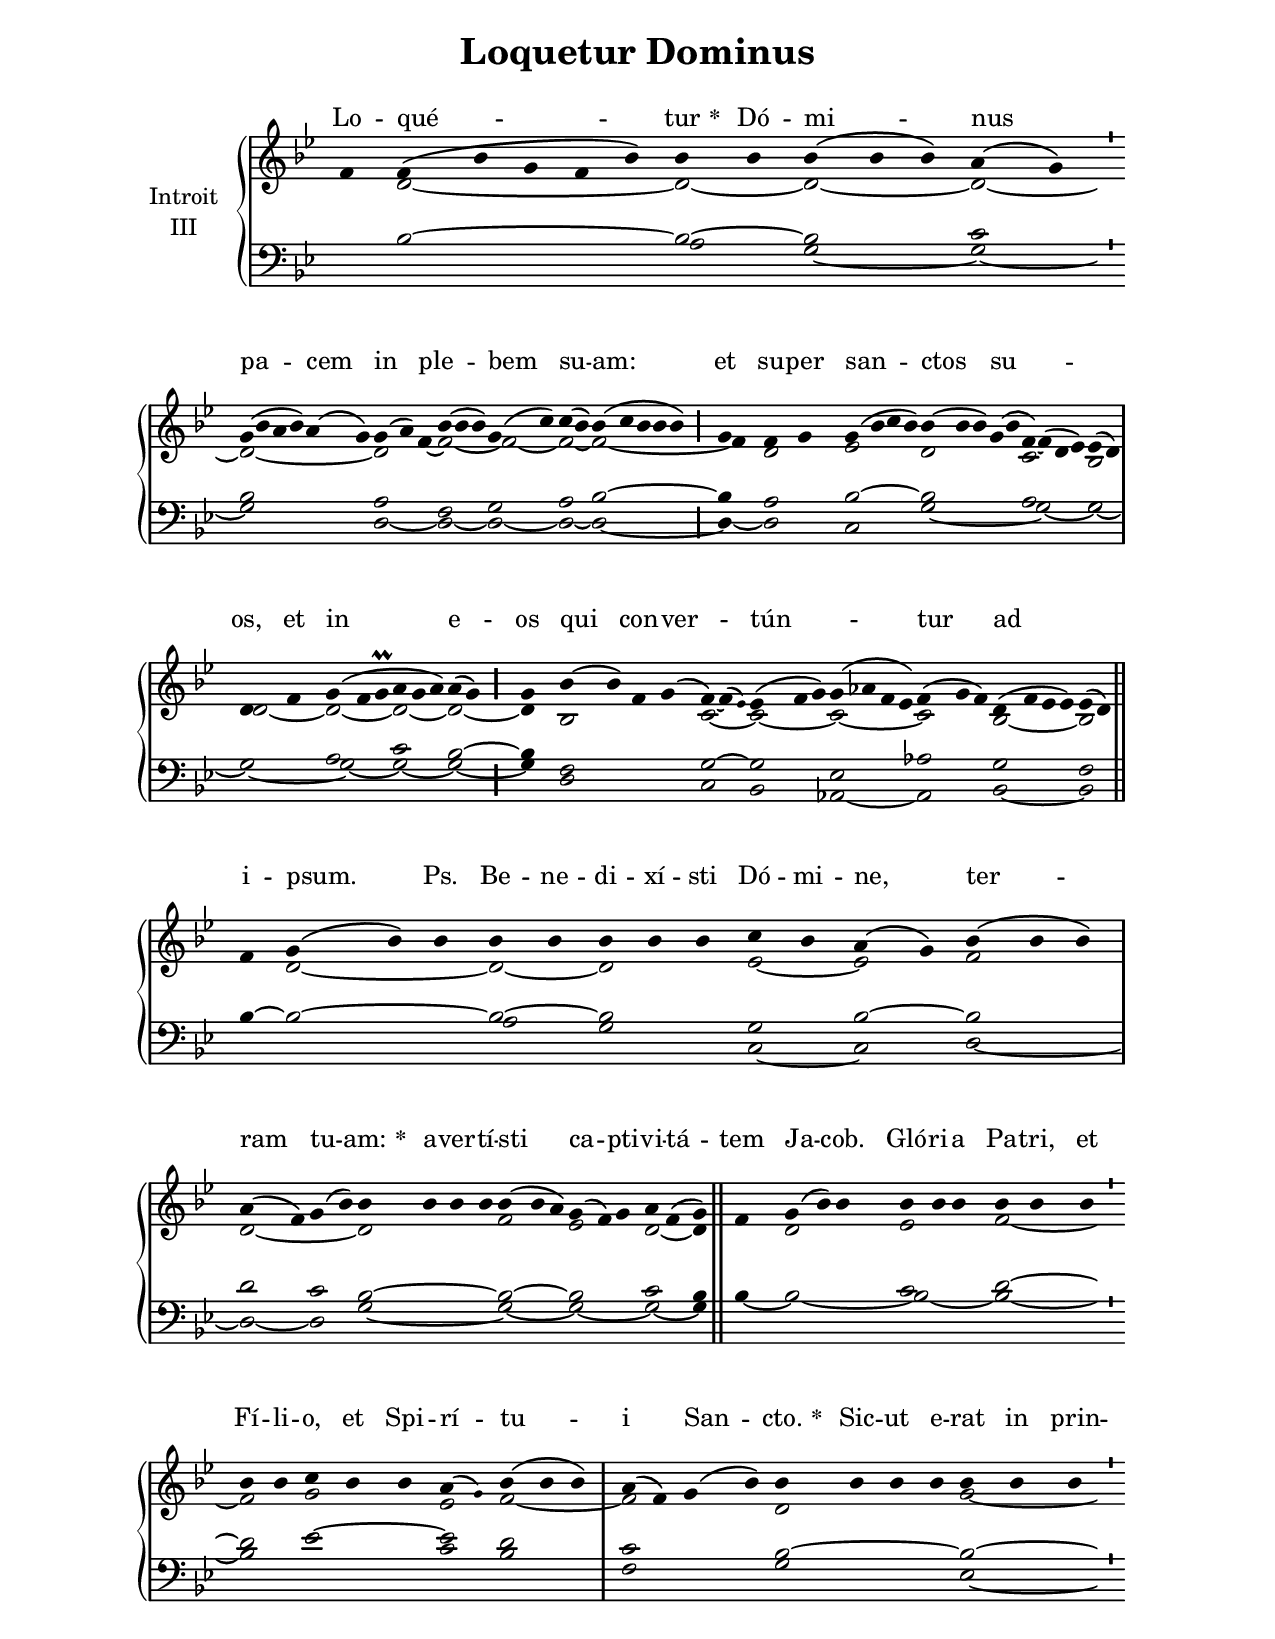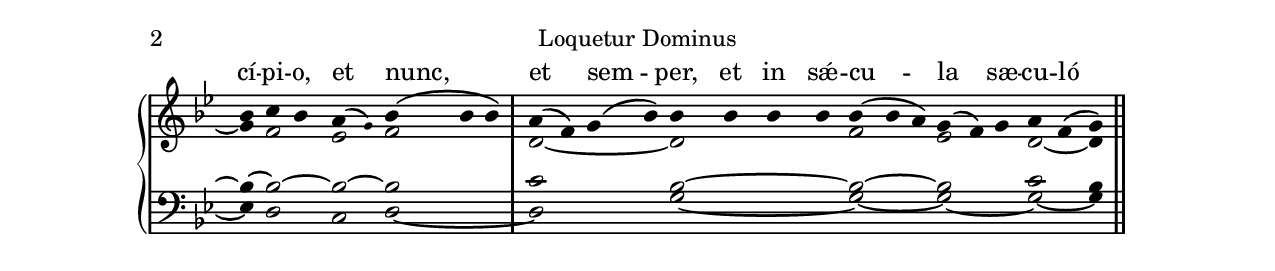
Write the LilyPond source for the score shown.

\version "2.18"
\include "gregorian.ly"
\include "noh2.ily"


%Page reference: page iii.214
%(volume.page)

global = {
 \key g \minor
 \cadenzaOn 
}

\header {
  title = \markup \center-column {"Loquetur Dominus" \vspace #1 }
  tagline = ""
  composer = ""
}

\paper {
 #(include-special-characters)
  oddHeaderMarkup = \markup \fill-line {
    \line {}
    \center-column {
      \on-the-fly #first-page     " "
      \on-the-fly #not-first-page "Loquetur Dominus"
    }
    \line { \on-the-fly #print-page-number-check-first \fromproperty #'page:page-number-string }
  }
  evenHeaderMarkup = \markup \fill-line {
    \line { \on-the-fly #print-page-number-check-first \fromproperty #'page:page-number-string }
    \center-column { "Loquetur Dominus" }
    \line {}
  }
}

chantText = \lyricmode {
Lo -- qué -- tur 
\set stanza = " * " Dó -- mi -- nus pa -- cem in ple -- _ bem su -- am: 
et su -- per san -- ctos su -- _ os, 
et in e -- os 
qui con -- ver -- tún -- _ tur ad _ i -- psum. Ps. 
Be -- ne -- di -- xí -- sti Dó -- mi -- ne, ter -- ram tu -- am: 
\set stanza = " * " 
a -- ver -- tí -- sti ca -- pti -- vi -- tá -- tem Ja -- cob. 
Gló -- ri -- a Pa -- tri, et Fí -- li -- o, et Spi -- rí -- tu -- i San -- cto. 
\set stanza = " * " 
Sic -- ut e -- rat in prin -- cí -- pi -- o, et nunc, et sem -- per, 
et in sǽ -- cu -- la sæ -- cu -- ló -- rum. A -- men. }

chantMusic = {
\tieDown   f'4 f'4 ( bes'4 g'4 f'4 bes'4) bes'4  bes'4 bes'4 ( bes'4 bes'4) a'4 ( g'4) \divisioMinima
 g'4 ( bes'4 a'4 bes'4) a'4 ( g'4) g'4 ( a'4) f'4 bes'4 ( bes'4 bes'4) g'4 ( c''4) c''4 ( bes'4) bes'4 ( c''4 bes'4 bes'4 bes'4) \divisioMaior
 g'4 f'4 g'4 g'4 ( bes'4 c''4 bes'4) bes'4 ( bes'4 bes'4) g'4 ( bes'4 f'4) ~ f'4 ( d'4 ees'4) ees'4 ( d'4) \divisioMaxima
 d'4 f'4 g'4 ( f'4 g'\prall a'4 g'4 a'4) a'4 ( g'4) \divisioMaior
 g'4 bes'4 ( bes'4) f'4 g'4 ( f'4) ~ f'4 ( \once \tweak #'font-size #-4 ees' ) ees'4 ( f'4 g'4)  g'4 ( aes'4 f'4 ees'4) f'4 ( g'4 f'4) d'4 ( f'4 ees'4 ees'4) ees'4 ( d'4) \finalis
 f'4 g'4 ( bes'4) bes'4 bes'4 bes'4 bes'4 bes'4 bes'4 c''4 bes'4 a'4 ( g'4) bes'4 ( bes'4 bes'4) \divisioMaxima
 a'4 ( f'4) g'4 ( bes'4) bes'4 bes'4 bes'4 bes'4 bes'4 ( bes'4 a'4) g'4 ( f'4) g'4 a'4 f'4 ( g'4) \finalis
  f'4 g'4 ( bes'4) bes'4 bes'4 bes'4 bes'4 bes'4 bes'4 bes'4 \divisioMinima
 bes'4 bes'4 c''4 bes'4 bes'4 a'4 ( \once \tweak #'font-size #-4 g' ) bes'4 ( bes'4 bes'4) \divisioMaxima
 a'4 ( f'4) g'4 ( bes'4) bes'4 bes'4 bes'4 bes'4 bes'4 bes'4 bes'4 \divisioMinima
 bes'4 c''4 bes'4 a'4 ( \once \tweak #'font-size #-4 g' ) bes'4 ( bes'4 bes'4) \divisioMaxima
 a'4 ( f'4) g'4 ( bes'4) bes'4 bes'4 bes'4 bes'4 bes'4 ( bes'4 a'4) g'4 ( f'4) g'4 a'4 f'4 ( g'4) \finalis

}

altoMusic = {
r4 d'2*5/2 ~ d'2 ~ d'2*3/2 ~ d'2 ~ \divisioMinima
d'2*6/2 ~ d'2 f'4 ~ f'2*3/2 ~ f'2 ~ f'2 ~ f'2*5/2 ~ \divisioMaior
f'4 d'2 ees'2*4/2 d'2*5/2 c'2*4/2 bes2 \divisioMaxima
d'2 ~ d'2*3/2 ~ d'2*3/2 ~ d'2 ~ \divisioMaior
d'4 bes2*4/2 c'2*3/2 ~ c'2*3/2 ~ c'2*4/2 ~ c'2*3/2 bes2*4/2 ~ bes2 \finalis
r4 d'2*3/2 ~ d'2 ~ d'2*3/2 ees'2 ~ ees'2 f'2*3/2 \divisioMaxima
d'2*4/2 ~ d'2*4/2 f'2*3/2 ees'2*3/2 d'2 ~ d'4 r4 d'2*3/2 ees'2*3/2 f'2*3/2 ~ \divisioMinima
f'2 g'2*3/2 ees'2 f'2*3/2 ~ \divisioMaxima
f'2*4/2 d'2*4/2 g'2*3/2 ~ \divisioMinima
g'4 f'2 ees'2 f'2*3/2 \divisioMaxima
d'2*4/2 ~ d'2*4/2 f'2*3/2 ees'2*3/2 d'2 ~ d'4 \finalis
}

tenorMusic = {
r4 bes2*5/2 ~ bes2 ~ bes2*3/2 c'2 \divisioMinima
bes2*6/2 a2*3/2 f2*3/2 g2 a2 bes2*5/2 ~ \divisioMaior
bes4 a2 bes2*4/2 ~ bes2*5/2 a2*4/2 g2 \divisioMaxima
r2 a2*3/2 c'2*3/2 bes2 ~ \divisioMaior
bes4 f2*4/2 g2*3/2 ~ g2*3/2 ees2*4/2 aes2*3/2 g2*4/2 f2 \finalis
bes4 ~ bes2*3/2 ~ bes2 ~ bes2*3/2 g2 bes2 ~ bes2*3/2 \divisioMaxima
d'2 c'2 bes2*4/2 ~ bes2*3/2 ~ bes2*3/2 c'2 bes4 r2*4/2 c'2*3/2 d'2*3/2 ~ \divisioMinima
d'2 ees'2*3/2 ~ ees'2 d'2*3/2 \divisioMaxima
c'2*4/2 bes2*4/2 ~ bes2*3/2 ~ \divisioMinima
bes4 ~ bes2 ~ bes2 ~ bes2*3/2 \divisioMaxima
c'2*4/2 bes2*4/2 ~ bes2*3/2 ~ bes2*3/2 c'2 bes4 \finalis
}

bassMusic = {
r2*6/2 a2 g2*3/2 ~ g2 ~ \divisioMinima
g2*6/2 d2*3/2 ~ d2*3/2 ~ d2 ~ d2 ~ d2*5/2 ~ \divisioMaior
d4 ~ d2 c2*4/2 g2*5/2 ~ g2*4/2 ~ g2 ~ \divisioMaxima
g2 ~ g2*3/2 ~ g2*3/2 ~ g2 ~ \divisioMaior
g4 d2*4/2 c2*3/2 bes,2*3/2 aes,2*4/2 ~ aes,2*3/2 bes,2*4/2 ~ bes,2 \finalis
r2*4/2 a2 g2*3/2 c2 ~ c2 d2*3/2 ~ \divisioMaxima
d2 ~ d2 g2*4/2 ~ g2*3/2 ~ g2*3/2 ~ g2 ~ g4 bes4 ~ bes2*3/2 ~ bes2*3/2 ~ bes2*3/2 ~ \divisioMinima
bes2 ees'2*3/2 c'2 bes2*3/2 \divisioMaxima
f2*4/2 g2*4/2 ees2*3/2 ~ \divisioMinima
ees4 d2 c2 d2*3/2 ~ \divisioMaxima
d2*4/2 g2*4/2 ~ g2*3/2 ~ g2*3/2 ~ g2 ~ g4 \finalis
}

voiceLines = {
\voiceLineStyle


}

\score{
  <<
    \new GrandStaff <<
      \set GrandStaff.autoBeaming = ##f
      \set GrandStaff.instrumentName = \markup \center-column {
        "Introit"
        "III"
      }
      \new Staff = up <<
        \new Voice = "chant" {
          \voiceOne \global \chantMusic
        }
        \new Voice {
          \voiceTwo \global \altoMusic
        }
      >>

      \new Staff = down <<
        \clef bass
        \new Voice {
          \voiceOne \global \tenorMusic
        }
        \new Voice {
          \voiceTwo \global \bassMusic
        }
	\new Voice {
        \voiceThree \global \voiceLines
        }
      >>
    >>
    \new Lyrics \lyricsto chant {
      \chantText
    }
  >>
  \layout{
  }
  \midi{
    \tempo 4 = 125
  }
}
